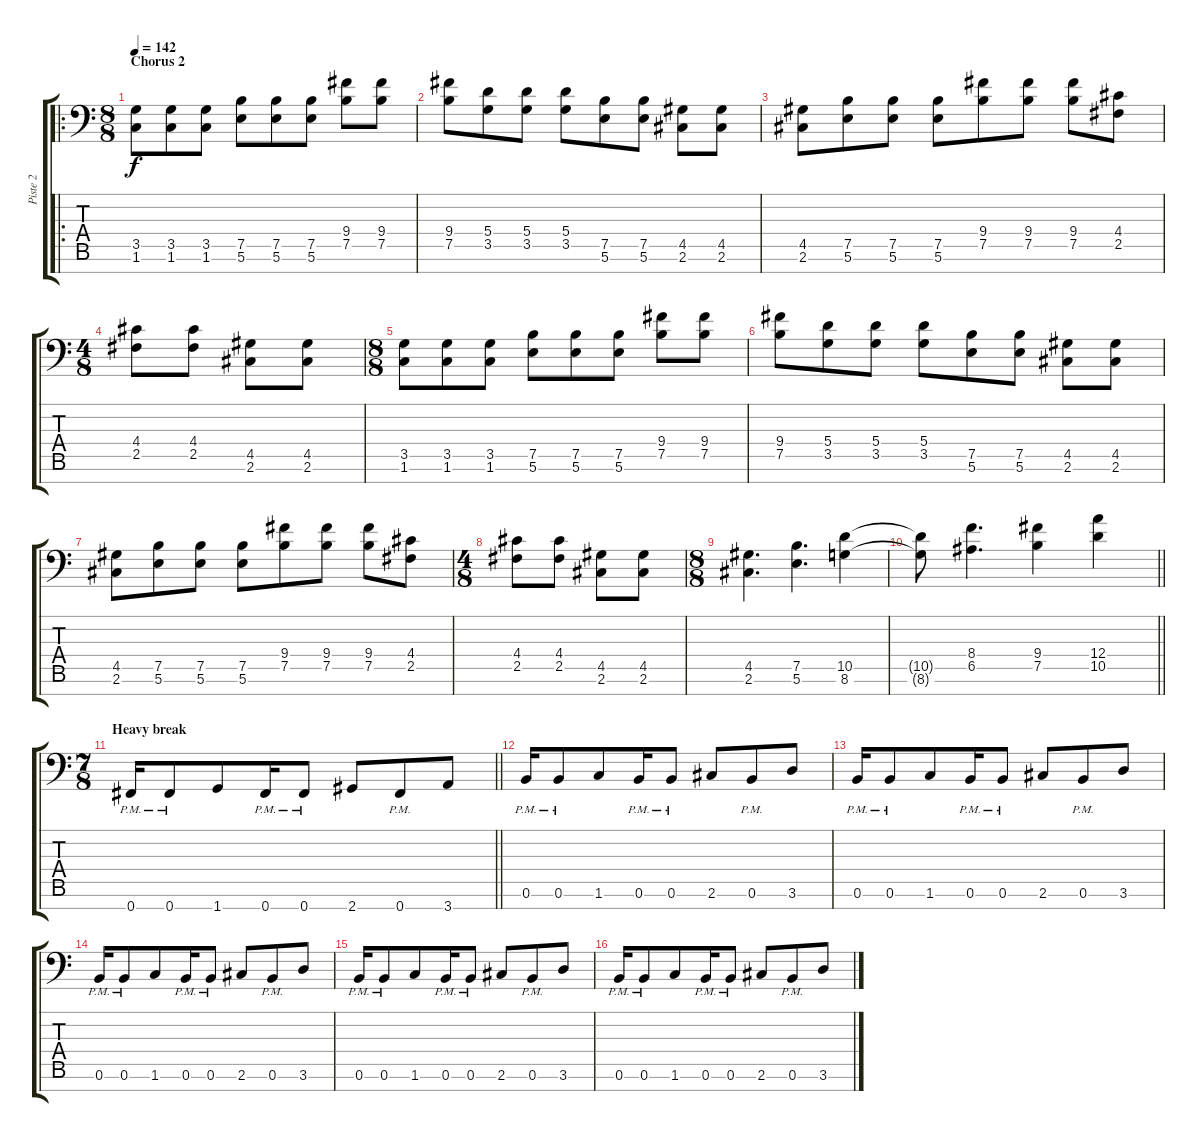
\track ("Piste 2" "Piste 2") {instrument distortionguitar}
\staff {score tabs}
\tuning (B3 Gb3 D3 A2 E2 B1 Gb1) {hide}
\ro
\ts (8 8)
\section ("" "Chorus 2")
\tempo 142
\clef f4
\ks c
(3.5 1.6).8{dy f balance 8} (3.5 1.6).8 (3.5 1.6).8 (7.5 5.6).8 (7.5 5.6).8 (7.5 5.6).8 (9.4 7.5).8 (9.4 7.5).8 |
(9.4 7.5).8 (5.4 3.5).8 (5.4 3.5).8 (5.4 3.5).8 (7.5 5.6).8 (7.5 5.6).8 (4.5 2.6).8 (4.5 2.6).8 |
(4.5 2.6).8 (7.5 5.6).8 (7.5 5.6).8 (7.5 5.6).8 (9.4 7.5).8 (9.4 7.5).8 (9.4 7.5).8 (4.4 2.5).8 |
\ts (4 8)
(4.4 2.5).8 (4.4 2.5).8 (4.5 2.6).8 (4.5 2.6).8 |
\ts (8 8)
(3.5 1.6).8 (3.5 1.6).8 (3.5 1.6).8 (7.5 5.6).8 (7.5 5.6).8 (7.5 5.6).8 (9.4 7.5).8 (9.4 7.5).8 |
(9.4 7.5).8 (5.4 3.5).8 (5.4 3.5).8 (5.4 3.5).8 (7.5 5.6).8 (7.5 5.6).8 (4.5 2.6).8 (4.5 2.6).8 |
(4.5 2.6).8 (7.5 5.6).8 (7.5 5.6).8 (7.5 5.6).8 (9.4 7.5).8 (9.4 7.5).8 (9.4 7.5).8 (4.4 2.5).8 |
\ts (4 8)
(4.4 2.5).8 (4.4 2.5).8 (4.5 2.6).8 (4.5 2.6).8 |
\ts (8 8)
(4.5 2.6).4{d balance 3} (7.5 5.6).4{d} (10.5 8.6).4 |
\barLineRight lightlight
(10.5{t} 8.6{t}).8 (8.4 6.5).4{d} (9.4 7.5).4 (12.4 10.5).4 |
\ts (7 8)
\section ("" "Heavy break")
\barLineRight lightlight
0.7{pm}.16 0.7{pm}.8 1.7.8 0.7{pm}.16 0.7{pm}.8 2.7.8 0.7{pm}.8 3.7.8 |
0.6{pm}.16 0.6{pm}.8 1.6.8 0.6{pm}.16 0.6{pm}.8 2.6.8 0.6{pm}.8 3.6.8 |
0.6{pm}.16 0.6{pm}.8 1.6.8 0.6{pm}.16 0.6{pm}.8 2.6.8 0.6{pm}.8 3.6.8 |
0.6{pm}.16 0.6{pm}.8 1.6.8 0.6{pm}.16 0.6{pm}.8 2.6.8 0.6{pm}.8 3.6.8 |
0.6{pm}.16 0.6{pm}.8 1.6.8 0.6{pm}.16 0.6{pm}.8 2.6.8 0.6{pm}.8 3.6.8 |
0.6{pm}.16 0.6{pm}.8 1.6.8 0.6{pm}.16 0.6{pm}.8 2.6.8 0.6{pm}.8 3.6.8
